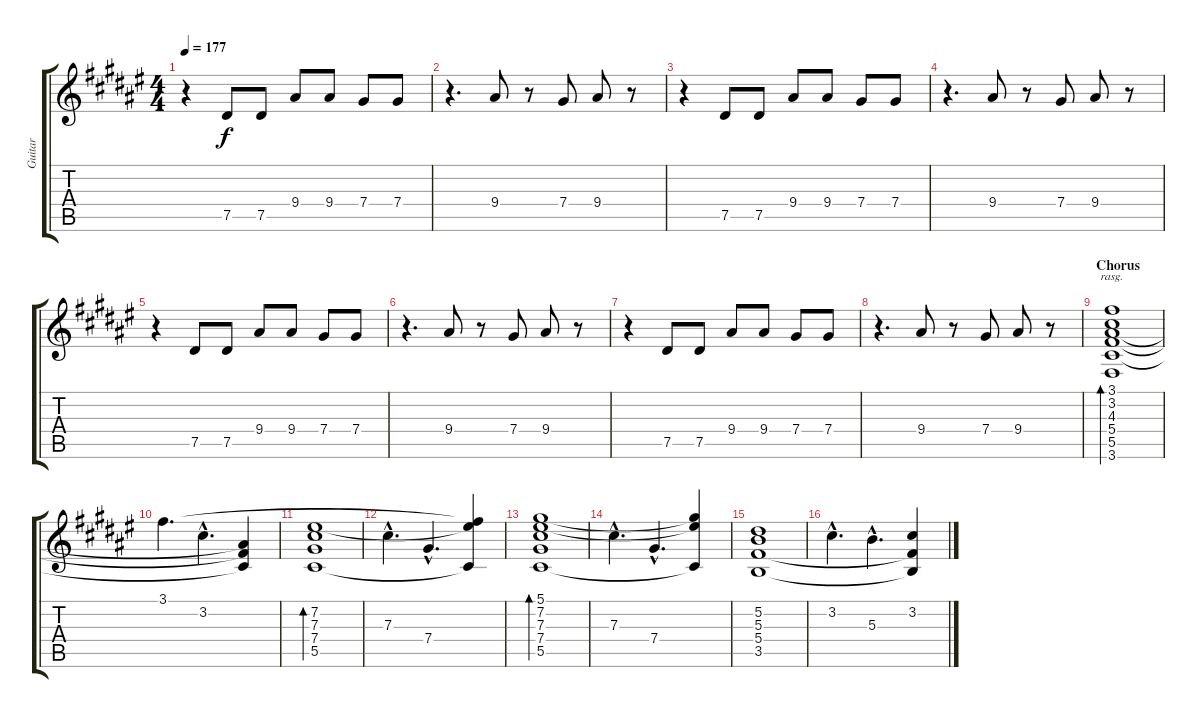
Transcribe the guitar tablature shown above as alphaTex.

\track ("Guitar" "Guitar") {instrument overdrivenguitar}
\staff {score tabs}
\tuning (Eb4 Bb3 Gb3 Db3 Ab2 Eb2) {hide}
\ts (4 4)
\tempo 177
\clef g2
\ks d#minor
r.4{dy f} 7.5.8 7.5.8 9.4.8 9.4.8 7.4.8 7.4.8 |
r.4{d} 9.4.8 r.8 7.4.8 9.4.8 r.8 |
r.4 7.5.8 7.5.8 9.4.8 9.4.8 7.4.8 7.4.8 |
r.4{d} 9.4.8 r.8 7.4.8 9.4.8 r.8 |
r.4 7.5.8 7.5.8 9.4.8 9.4.8 7.4.8 7.4.8 |
r.4{d} 9.4.8 r.8 7.4.8 9.4.8 r.8 |
r.4 7.5.8 7.5.8 9.4.8 9.4.8 7.4.8 7.4.8 |
r.4{d} 9.4.8 r.8 7.4.8 9.4.8 r.8 |
\section ("" "Chorus")
(3.1 3.2 4.3 5.4 5.5 3.6).1{bd 120 rasg ii instrument overdrivenguitar} |
3.1.4{d} 3.2{hac}.4{d} (4.3{t} 5.4{t} 5.5{t}).4 |
(7.2 7.3 7.4 5.5).1{bd 60} |
7.3{hac}.4{d} 7.4{hac}.4{d} (3.1{t} 7.2{t} 5.5{t}).4 |
(5.1 7.2 7.3 7.4 5.5).1{bd 60} |
7.3{hac}.4{d} 7.4{hac}.4{d} (5.1{t} 7.2{t} 5.5{t}).4 |
(5.2 5.3 5.4 3.5).1 |
3.2{hac}.4{d} 5.3{hac}.4{d} (3.2 5.4{t} 3.5{t}).4
